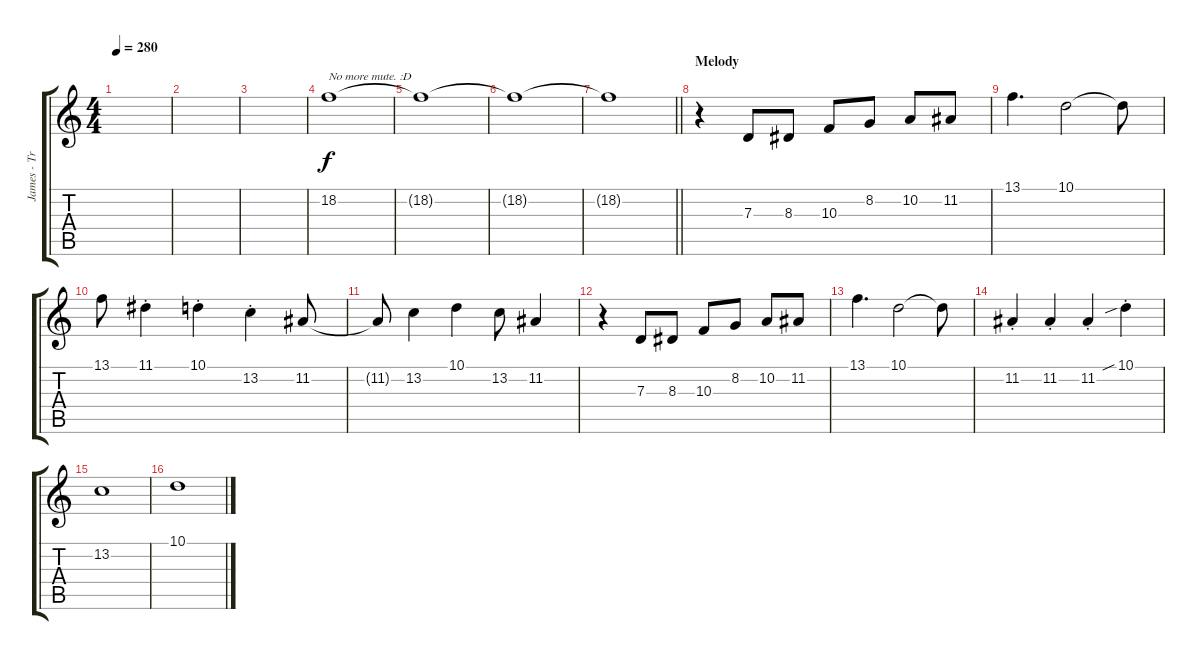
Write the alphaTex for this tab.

\track ("James - Trumpet" "James - Tr") {instrument trumpet}
\staff {score tabs}
\tuning (E4 B3 G3 D3 A2 E2) {hide}
\ts (4 4)
\tempo 280
\clef g2
\ks c
|
|
|
18.2.1{txt "No more mute. :D" volume 15} |
18.2{t}.1 |
18.2{t}.1 |
\barLineRight lightlight
18.2{t}.1 |
\section ("" "Melody")
r.4 7.3.8 8.3.8 10.3.8 8.2.8 10.2.8 11.2.8 |
13.1.4{d} 10.1.2 10.1{t}.8 |
13.1.8 11.1{st}.4 10.1{st}.4 13.2{st}.4 11.2.8 |
11.2{t}.8 13.2.4 10.1.4 13.2.8 11.2.4 |
r.4 7.3.8 8.3.8 10.3.8 8.2.8 10.2.8 11.2.8 |
13.1.4{d} 10.1.2 10.1{t}.8 |
11.2{st}.4 11.2{st}.4 11.2{st}.4 10.1{sib st}.4 |
13.2.1 |
10.1.1
